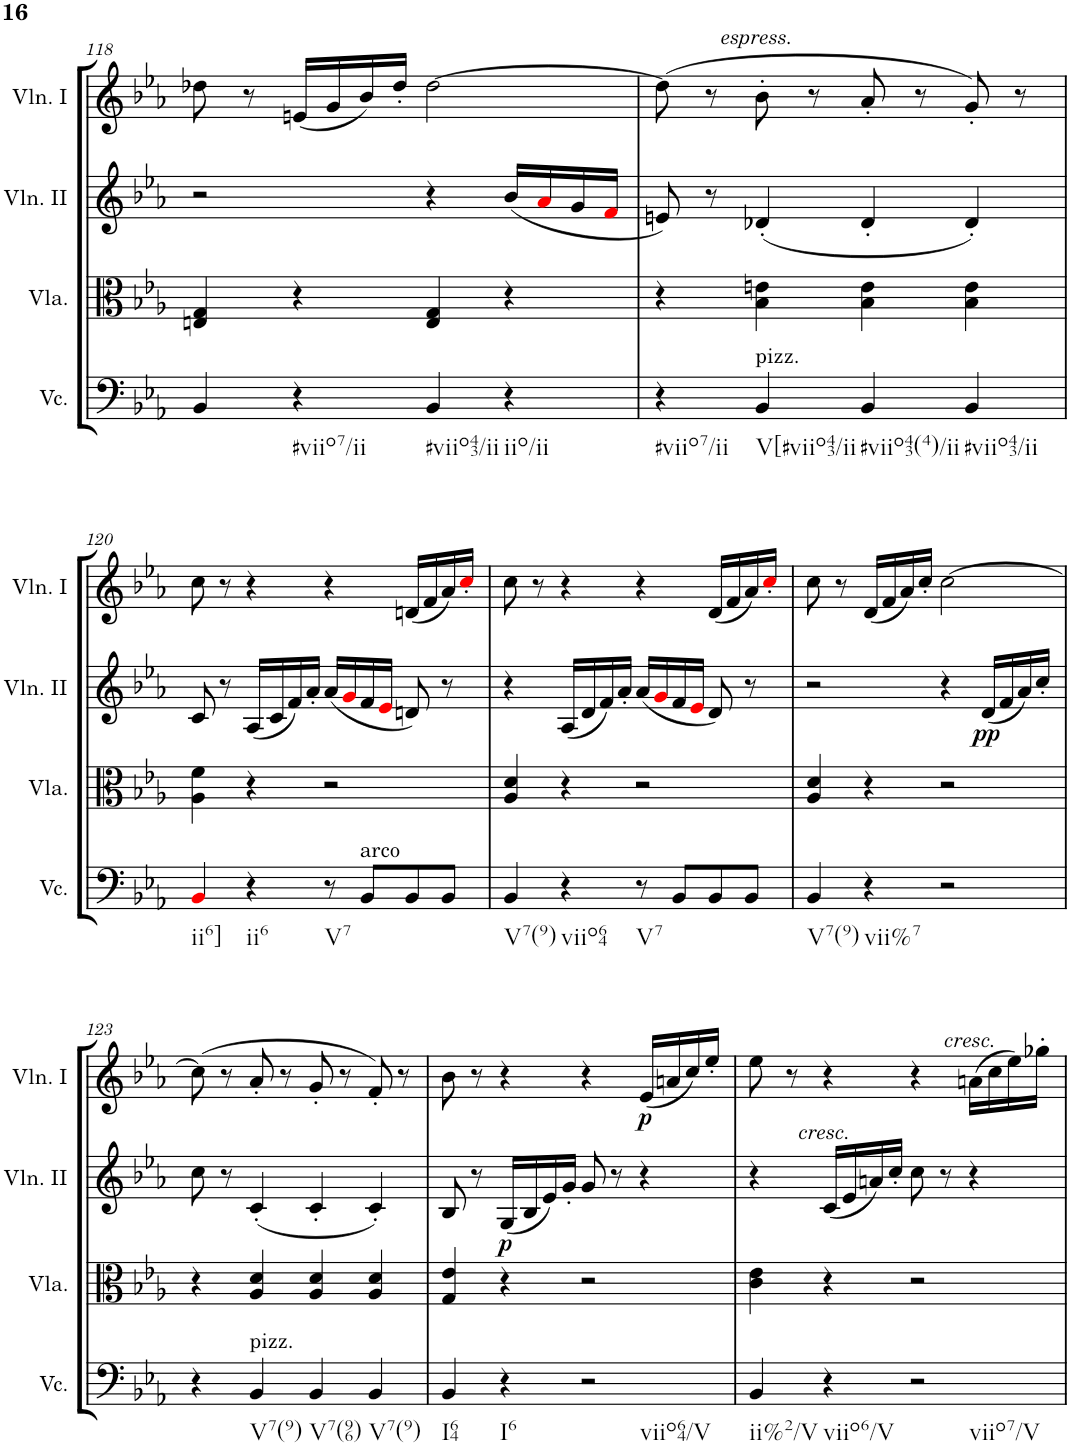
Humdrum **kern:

**kern	**kern	**kern	**dynam	**kern	**dynam
*part4	*part3	*part2	*part2	*part1	*part1
*staff4	*staff3	*staff2	*staff2	*staff1	*staff1
*I"Violoncello	*I"Viola	*I"Violino II	*	*I"Violino I	*
*I'Vc.	*I'Vla.	*I'Vln. II	*	*I'Vln. I	*
!!LO:PB:g=z
*clefF4	*clefC3	*clefG2	*	*clefG2	*
*k[b-e-a-]	*k[b-e-a-]	*k[b-e-a-]	*	*k[b-e-a-]	*
*M4/4	*M4/4	*M4/4	*	*M4/4	*
*met(c)	*met(c)	*met(c)	*	*met(c)	*
=118	=118	=118	=118	=118	=118
4BB-/	4En/ 4G/	2r	.	8dd-X\	.
.	.	.	.	8r	.
!LO:TX:b:t=#viio7/ii	!	!	!	!	!
4r	4r	.	.	(16en/LL	.
.	.	.	.	16g/	.
.	.	.	.	16b-/)	.
.	.	.	.	16dd-'/JJ	.
!LO:TX:b:t=#viio43/ii	!	!	!	!	!
4BB-/	4E/ 4G/	4r	.	[2dd-\	.
!LO:TX:b:t=iio/ii	!	!	!	!	!
4r	4r	(16b-/LL	.	.	.
.	.	16a-i/	.	.	.
.	.	16g/	.	.	.
.	.	16fi/JJ	.	.	.
=119	=119	=119	=119	=119	=119
!LO:TX:b:t=#viio7/ii	!	!	!	!	!
4r	4r	8en/)	.	(8dd-\]	.
.	.	8r	.	8r	.
!	!	!	!	!LO:TX:a:i:t=espress.	!
!LO:TX:a:t=pizz.	!	!	!	!	!
!LO:TX:b:t=V[#viio43/ii	!	!	!	!	!
4BB-/	4B-\ 4en\	(4d-X'/	.	8b-'\	.
.	.	.	.	8r	.
!LO:TX:b:t=#viio43(4)/ii	!	!	!	!	!
4BB-/	4B-\ 4e\	4d-'/	.	8a-'/	.
.	.	.	.	8r	.
!LO:TX:b:t=#viio43/ii	!	!	!	!	!
4BB-/	4B-\ 4e\	4d-'/)	.	8g'/)	.
.	.	.	.	8r	.
!!LO:LB:g=z
=120	=120	=120	=120	=120	=120
!LO:TX:b:t=ii6]	!	!	!	!	!
4BB-i/	4A-\ 4f\	8c/	.	8cc\	.
.	.	8r	.	8r	.
!LO:TX:b:t=ii6	!	!	!	!	!
4r	4r	(16A-/LL	.	4r	.
.	.	16c/	.	.	.
.	.	16f/)	.	.	.
.	.	16a-'/JJ	.	.	.
!LO:TX:b:t=V7	!	!	!	!	!
8r	2r	(16a-/LL	.	4r	.
.	.	16gi/	.	.	.
!LO:TX:a:t=arco	!	!	!	!	!
8BB-/L	.	16f/	.	.	.
.	.	16e-i/JJ	.	.	.
8BB-/	.	8dn/)	.	(16dn/LL	.
.	.	.	.	16f/	.
8BB-/J	.	8r	.	16a-/)	.
.	.	.	.	16cc'i/JJ	.
=121	=121	=121	=121	=121	=121
!LO:TX:b:t=V7(9)	!	!	!	!	!
4BB-/	4A-/ 4d/	4r	.	8cc\	.
.	.	.	.	8r	.
!LO:TX:b:t=viio64	!	!	!	!	!
4r	4r	(16A-/LL	.	4r	.
.	.	16d/	.	.	.
.	.	16f/)	.	.	.
.	.	16a-'/JJ	.	.	.
!LO:TX:b:t=V7	!	!	!	!	!
8r	2r	(16a-/LL	.	4r	.
.	.	16gi/	.	.	.
8BB-/L	.	16f/	.	.	.
.	.	16e-i/JJ	.	.	.
8BB-/	.	8d/)	.	(16d/LL	.
.	.	.	.	16f/	.
8BB-/J	.	8r	.	16a-/)	.
.	.	.	.	16cc'i/JJ	.
=122	=122	=122	=122	=122	=122
!LO:TX:b:t=V7(9)	!	!	!	!	!
4BB-/	4A-/ 4d/	2r	.	8cc\	.
.	.	.	.	8r	.
!LO:TX:b:t=vii%7	!	!	!	!	!
4r	4r	.	.	(16d/LL	.
.	.	.	.	16f/	.
.	.	.	.	16a-/)	.
.	.	.	.	16cc'/JJ	.
2r	2r	4r	.	[2cc\	.
!	!	!	!LO:DY:b	!	!
.	.	(16d/LL	pp	.	.
.	.	16f/	.	.	.
.	.	16a-/)	.	.	.
.	.	16cc'/JJ	.	.	.
!!LO:LB:g=z
=123	=123	=123	=123	=123	=123
4r	4r	8cc\	.	(8cc\]	.
.	.	8r	.	8r	.
!LO:TX:a:t=pizz.	!	!	!	!	!
!LO:TX:b:t=V7(9)	!	!	!	!	!
4BB-/	4A-/ 4d/	(4c'/	.	8a-'/	.
.	.	.	.	8r	.
!LO:TX:b:t=V7(96)	!	!	!	!	!
4BB-/	4A-/ 4d/	4c'/	.	8g'/	.
.	.	.	.	8r	.
!LO:TX:b:t=V7(9)	!	!	!	!	!
4BB-/	4A-/ 4d/	4c'/)	.	8f'/)	.
.	.	.	.	8r	.
=124	=124	=124	=124	=124	=124
!LO:TX:b:t=I64	!	!	!	!	!
4BB-/	4G/ 4e-/	8B-/	.	8b-\	.
.	.	8r	.	8r	.
!LO:TX:b:t=I6	!	!	!	!	!
!	!	!	!LO:DY:b	!	!
4r	4r	(16G/LL	p	4r	.
.	.	16B-/	.	.	.
.	.	16e-/)	.	.	.
.	.	16g'/JJ	.	.	.
!LO:TX:b:t=viio64/V	!	!	!	!	!
2r	2r	8g/	.	4r	.
.	.	8r	.	.	.
!	!	!	!	!	!LO:DY:b
.	.	4r	.	(16e-/LL	p
.	.	.	.	16an/	.
.	.	.	.	16cc/)	.
.	.	.	.	16ee-'/JJ	.
=125	=125	=125	=125	=125	=125
!LO:TX:b:t=ii%2/V	!	!	!	!	!
4BB-/	4c\ 4e-\	4r	.	8ee-\	.
.	.	.	.	8r	.
!	!	!LO:TX:a:i:t=cresc.	!	!	!
!LO:TX:b:t=viio6/V	!	!	!	!	!
4r	4r	(16c/LL	.	4r	.
.	.	16e-/	.	.	.
.	.	16an/)	.	.	.
.	.	16cc'/JJ	.	.	.
!LO:TX:b:t=viio7/V	!	!	!	!	!
2r	2r	8cc\	.	4r	.
.	.	8r	.	.	.
!	!	!	!	!LO:TX:a:i:t=cresc.	!
.	.	4r	.	(16an\LL	.
.	.	.	.	16cc\	.
.	.	.	.	16ee-\)	.
.	.	.	.	16gg-X'\JJ	.
=	=	=	=	=	=
*-	*-	*-	*-	*-	*-
